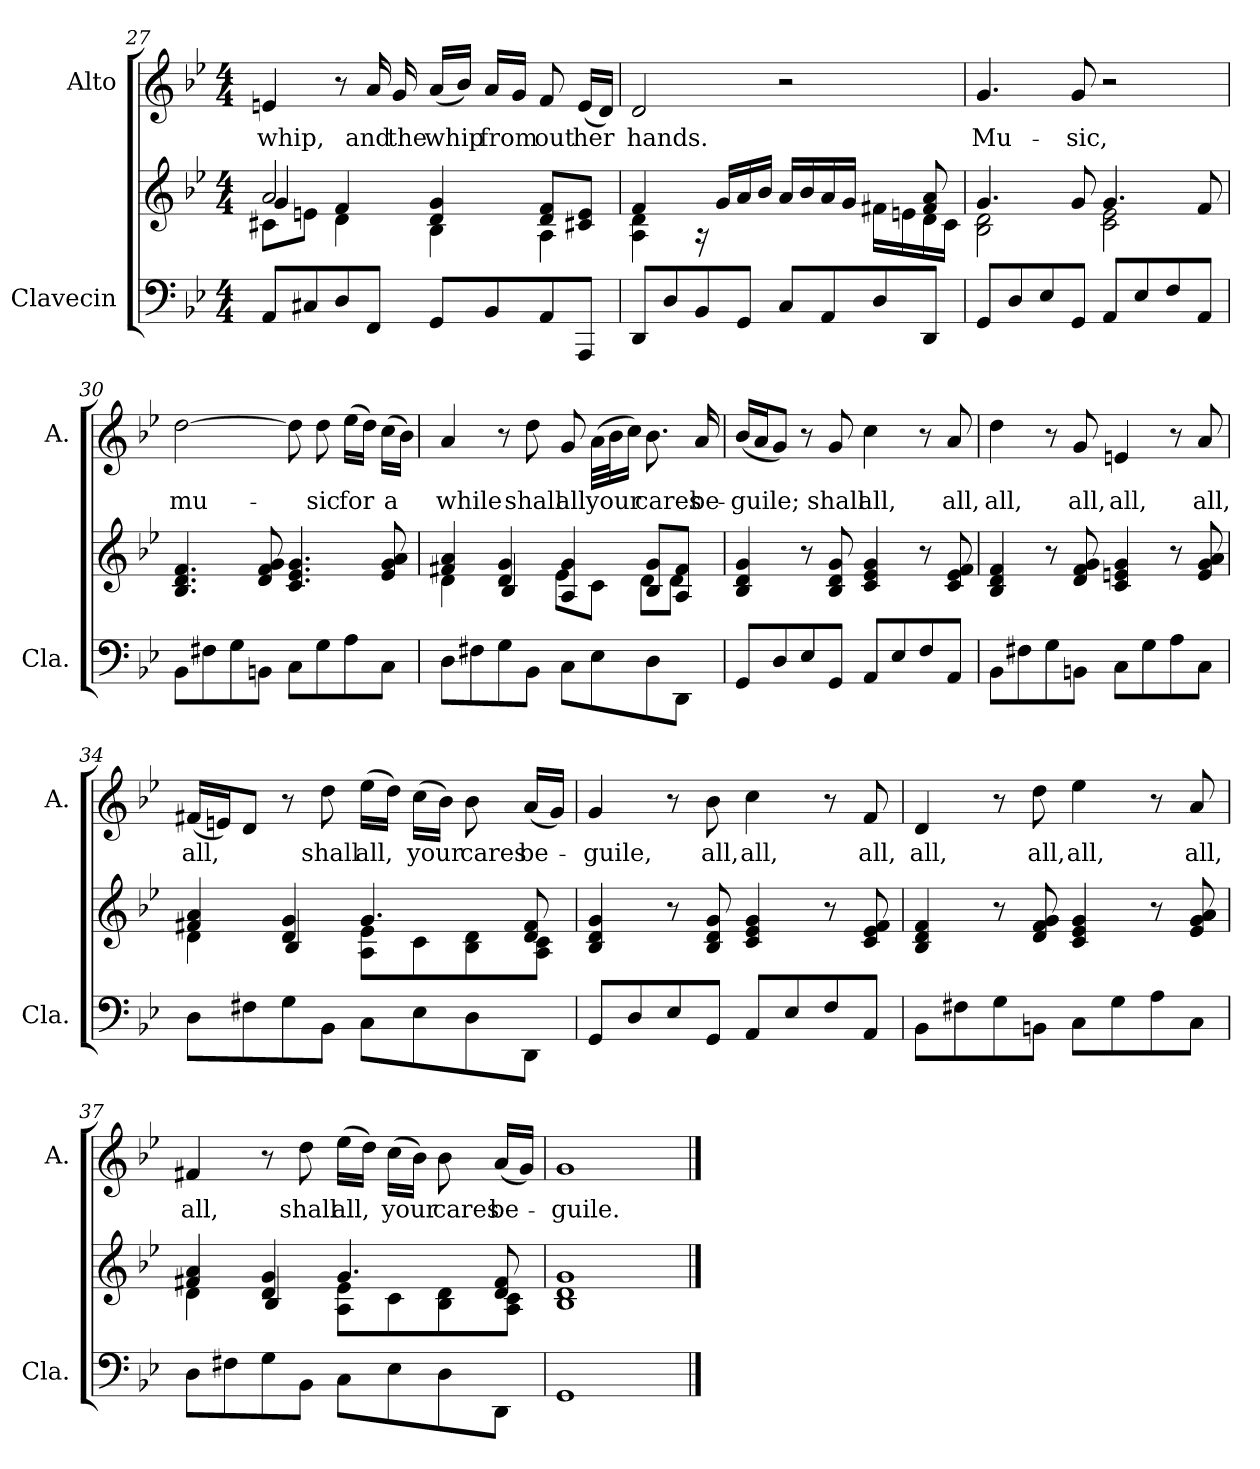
**kern	**kern	**kern	**text
*part2	*part2	*part1	*part1
*staff3	*staff2	*staff1	*staff1
*I"Clavecin	*	*I"Alto	*
*I'Cla.	*	*I'A.	*
*clefF4	*clefG2	*clefG2	*
*k[b-e-]	*k[b-e-]	*k[b-e-]	*
*M4/4	*M4/4	*M4/4	*
=27	=27	=27	=27
*	*^	*	*
*	*	*^	*	*
8AA/L	8c#X\L	2a/	4g/	4en/	whip,
8C#X/	8en\J	.	.	.	.
8D/	4d\	.	4f/	8r	.
8FF/J	.	.	.	16a/	and
.	.	.	.	16g/	the
8GG/L	4B-\	4d/ 4g/	2ryy	(16a/LL	whip
.	.	.	.	16b-/JJ)	.
8BB-/	.	.	.	16a/LL	from
.	.	.	.	16g/JJ	.
8AA/	4A\	8d/ 8f/L	.	8f/	out
8AAA/J	.	8c#X/ 8e/J	.	(16e/LL	her
.	.	.	.	16d/JJ)	.
*	*	*v	*v	*	*
!!LO:LB:g=z
=28	=28	=28	=28	=28
8DD/L	4A\ 4d\	4f/	2d/	hands.
8D/	.	.	.	.
8BB-/	16rA	8ryy	.	.
.	16g/LL	.	.	.
*	*v	*v	*	*
8GG/J	16a/	.	.
.	16b-/JJ	.	.
8C/L	16a/LL	2r	.
.	16b-/	.	.
8AA/	16a/	.	.
.	16g/JJ	.	.
8D/	16f#X\LL	.	.
.	16en\	.	.
*	*^	*	*
8DD/J	16d\	8f#/ 8a/	.	.
.	16c\JJ	.	.	.
=29	=29	=29	=29	=29
8GG/L	2B-\ 2d\	4.g/	4.g/	Mu-
8D/	.	.	.	.
8E-/	.	.	.	.
8GG/J	.	8g/	8g/	-sic,
8AA/L	2c\ 2e-\	4.g/	2r	.
8E-/	.	.	.	.
8F/	.	.	.	.
8AA/J	.	8f/	.	.
*	*v	*v	*	*
=30	=30	=30	=30
8BB-\L	4.B-/ 4.d/ 4.f/	[2dd\	mu-
8F#X\	.	.	.
8G\	.	.	.
8BBn\J	8d/ 8f/ 8g/	.	.
8C\L	4.c/ 4.e-/ 4.g/	8dd\]	.
8G\	.	8dd\	-sic
8A\	.	(16ee-\LL	for
.	.	16dd\JJ)	.
8C\J	8e-/ 8g/ 8a/	(16cc\LL	a
.	.	16b-\JJ)	.
!!LO:LB:g=z
=31	=31	=31	=31
*	*^	*	*
8D\L	4f#X/ 4a/	4d\	4a/	while
8F#X\	.	.	.	.
8G\	4d/ 4g/	4B-/	8r	.
8BB-\J	.	.	8dd\	shall
8C\L	4A/ 4g/	8e-\L	8g/	all
8E-\	.	8c\J	(32a\LLL	your
.	.	.	32b-\J	.
.	.	.	16cc\JJ)	.
8D\	8B-/ 8g/L	8d\L	8.b-\	cares
8DD\J	8A/ 8f#/J	8d\J	.	.
.	.	.	16a/	be-
*	*v	*v	*	*
=32	=32	=32	=32
8GG/L	4B-/ 4d/ 4g/	(16b-/LL	-guile;
.	.	16a/J	.
8D/	.	8g/J)	.
8E-/	8r	8r	.
8GG/J	8B-/ 8d/ 8g/	8g/	shall
8AA/L	4c/ 4e-/ 4g/	4cc\	all,
8E-/	.	.	.
8F/	8r	8r	.
8AA/J	8c/ 8e-/ 8f/	8a/	all,
=33	=33	=33	=33
8BB-\L	4B-/ 4d/ 4f/	4dd\	all,
8F#X\	.	.	.
8G\	8r	8r	.
8BBn\J	8d/ 8f/ 8g/	8g/	all,
8C\L	4c/ 4en/ 4g/	4en/	all,
8G\	.	.	.
8A\	8r	8r	.
8C\J	8e/ 8g/ 8a/	8a/	all,
!!LO:LB:g=z
=34	=34	=34	=34
*	*^	*	*
8D\L	4f#X/ 4a/	4d\	(16f#X/LL	all,
.	.	.	16en/J)	.
8F#X\	.	.	8d/J	.
8G\	4d/ 4g/	4B-/	8r	.
8BB-\J	.	.	8dd\	shall
8C\L	4.g/	8A\ 8e-\L	(16ee-\LL	all,
.	.	.	16dd\JJ)	.
8E-\	.	8c\	(16cc\LL	your
.	.	.	16b-\JJ)	.
8D\	.	8B-\ 8d\	8b-\	cares
8DD\J	8d/ 8f#/	8A\ 8c\J	(16a/LL	be-
.	.	.	16g/JJ)	.
*	*v	*v	*	*
=35	=35	=35	=35
8GG/L	4B-/ 4d/ 4g/	4g/	-guile,
8D/	.	.	.
8E-/	8r	8r	.
8GG/J	8B-/ 8d/ 8g/	8b-\	all,
8AA/L	4c/ 4e-/ 4g/	4cc\	all,
8E-/	.	.	.
8F/	8r	8r	.
8AA/J	8c/ 8e-/ 8f/	8f/	all,
=36	=36	=36	=36
8BB-\L	4B-/ 4d/ 4f/	4d/	all,
8F#X\	.	.	.
8G\	8r	8r	.
8BBn\J	8d/ 8f/ 8g/	8dd\	all,
8C\L	4c/ 4e-/ 4g/	4ee-\	all,
8G\	.	.	.
8A\	8r	8r	.
8C\J	8e-/ 8g/ 8a/	8a/	all,
!!LO:LB:g=z
=37	=37	=37	=37
*	*^	*	*
8D\L	4f#X/ 4a/	4d\	4f#X/	all,
8F#X\	.	.	.	.
8G\	4d/ 4g/	4B-/	8r	.
8BB-\J	.	.	8dd\	shall
8C\L	4.g/	8A\ 8e-\L	(16ee-\LL	all,
.	.	.	16dd\JJ)	.
8E-\	.	8c\	(16cc\LL	your
.	.	.	16b-\JJ)	.
8D\	.	8B-\ 8d\	8b-\	cares
8DD\J	8d/ 8f#/	8A\ 8c\J	(16a/LL	be-
.	.	.	16g/JJ)	.
*	*v	*v	*	*
=38	=38	=38	=38
1GG	1B- 1d 1g	1g	-guile.
==	==	==	==
*-	*-	*-	*-
